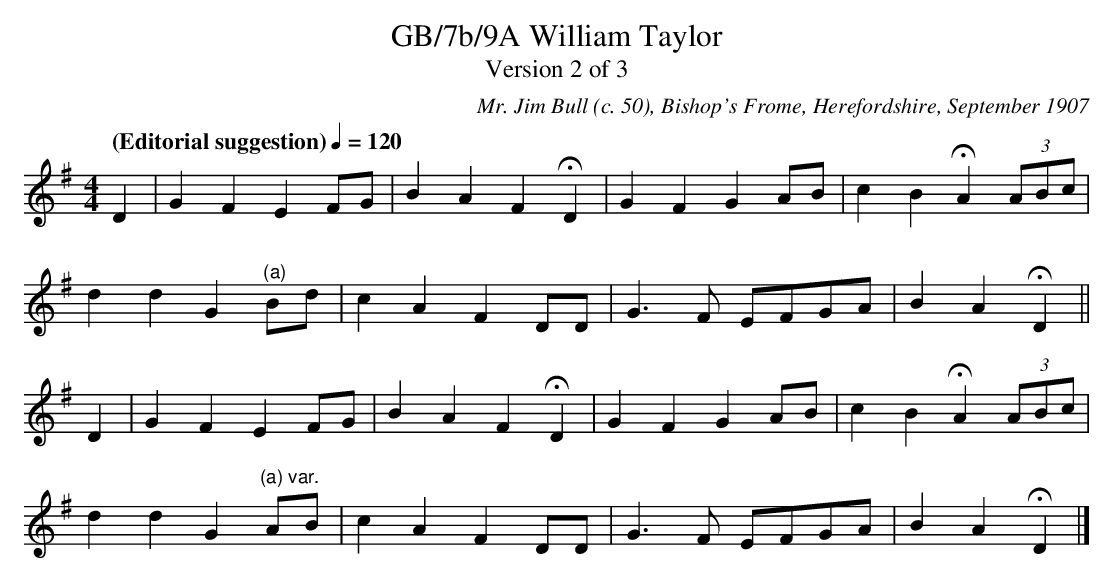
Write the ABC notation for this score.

X:1
T:GB/7b/9A William Taylor
T:Version 2 of 3
C:Mr. Jim Bull (c. 50), Bishop's Frome, Herefordshire, September 1907
L:1/4
Q:"(Editorial suggestion)" 1/4=120
M:4/4
K:Dmix
D | G F E F/G/ | B A F HD | G F G A/B/ | c B HA (3A/B/c/ |
d d G "^(a)"B/d/ | c A F D/D/ | G3/2 F/ E/F/G/A/ | B A HD ||
D | G F E F/G/ | B A F HD | G F G A/B/ | c B HA (3A/B/c/ |
d d G "^(a) var."A/B/ | c A F D/D/ | G3/2 F/ E/F/G/A/ | B A HD |]
